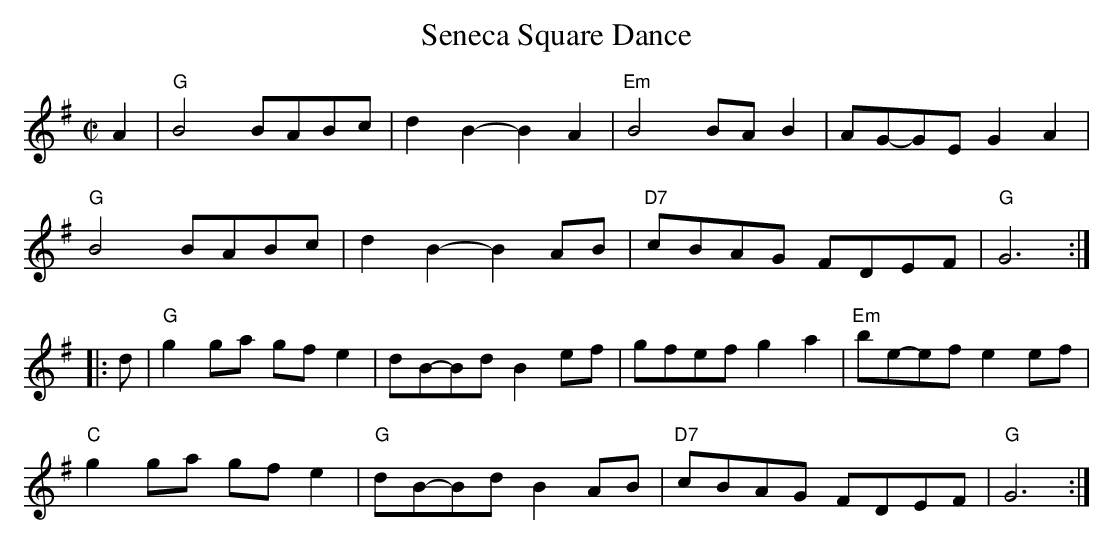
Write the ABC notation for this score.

X:1
T: Seneca Square Dance
M: C|
L: 1/8
K: G
A2 | "G"B4 BABc | d2B2- B2A2 | "Em"B4 BAB2 | AG-GE G2A2 |
y4   "G"B4 BABc | d2B2- B2AB | "D7"cBAG FDEF | "G"G6 :|
|: d | "G"g2ga gfe2 | dB-Bd B2ef | gfef g2a2 | "Em"be-ef e2ef |
y3     "C"g2ga gfe2 | "G"dB-Bd B2AB | "D7"cBAG FDEF | "G"G6 :|
